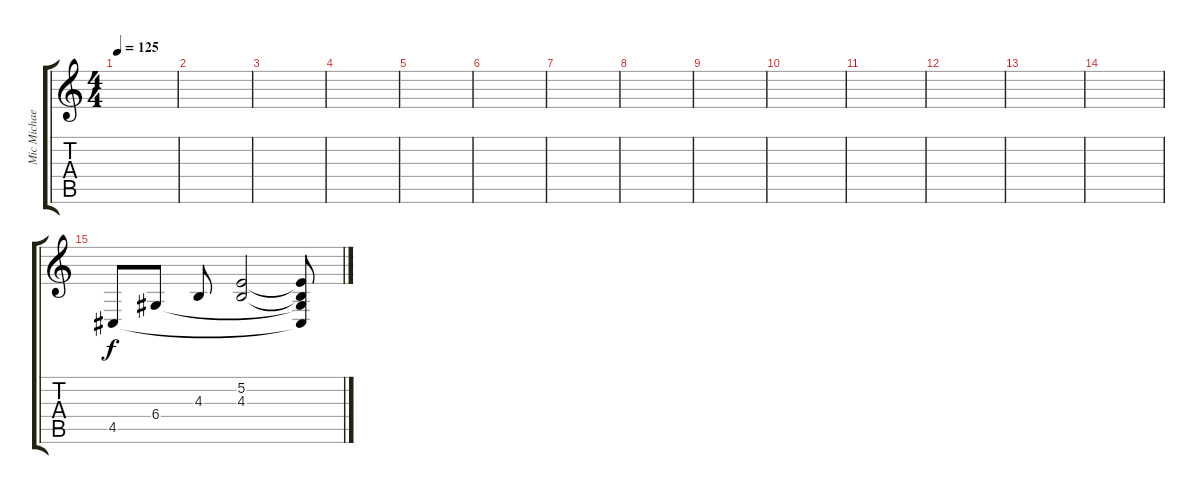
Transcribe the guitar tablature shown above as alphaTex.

\track ("Mic Michaeli" "Mic Michae") {instrument fx5brightness}
\staff {score tabs}
\tuning (E4 B3 G3 D3 A2 E2) {hide}
\ts (4 4)
\tempo 125
\clef g2
\ks c
|
|
|
|
|
|
|
|
|
|
|
|
|
|
4.5.8 6.4.8 4.3.8 (5.2 4.3).2 (5.2{t} 4.3{t} 6.4{t} 4.5{t}).8
